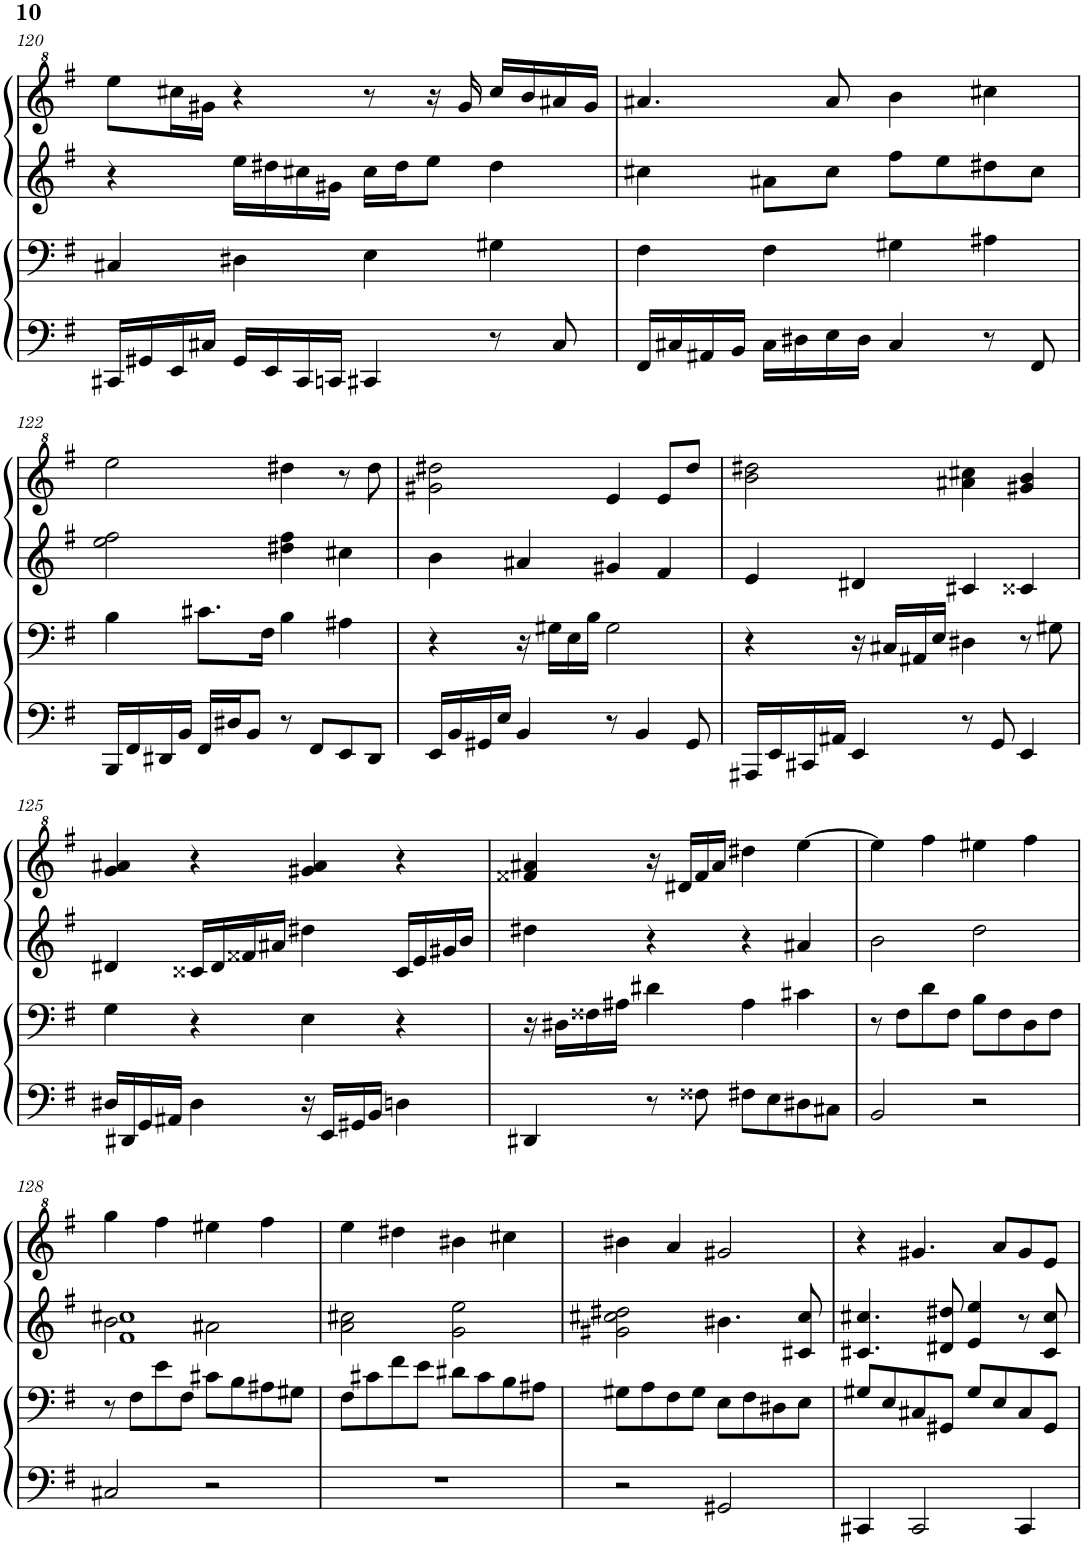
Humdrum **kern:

**kern	**kern	**kern	**kern
*part2	*part2	*part1	*part1
*staff4	*staff3	*staff2	*staff1
*I"Piano	*	*I"Piano	*
*I'Pno	*	*I'Pno	*
!!LO:PB:g=z
*clefF4	*clefF4	*clefG2	*clefG^2
*k[f#]	*k[f#]	*k[f#]	*k[f#]
*M4/4	*M4/4	*M4/4	*M4/4
=120	=120	=120	=120
16CC#X/LL	4C#X/	4r	8eee\L
16GG#X/	.	.	.
16EE/	.	.	16ccc#X\L
16C#X/JJ	.	.	16gg#X\JJ
16GG#/LL	4D#X\	16ee\LL	4r
16EE/	.	16dd#X\	.
16CC#/	.	16cc#X\	.
16CCn/JJ	.	16g#X\JJ	.
4CC#X/	4E\	16cc#\LL	8r
.	.	16dd#\J	.
.	.	8ee\J	16r
.	.	.	16gg#/
8r	4G#X\	4dd#\	16ccc#/LL
.	.	.	16bb/
8C#/	.	.	16aa#X/
.	.	.	16gg#/JJ
=121	=121	=121	=121
16FF#/LL	4F#\	4cc#X\	4.aa#X/
16C#X/	.	.	.
16AA#X/	.	.	.
16BB/JJ	.	.	.
16C#\LL	4F#\	8a#X\L	.
16D#X\	.	.	.
16E\	.	8cc#\J	8aa#/
16D#\JJ	.	.	.
4C#/	4G#X\	8ff#\L	4bb\
.	.	8ee\	.
8r	4A#X\	8dd#X\	4ccc#X\
8FF#/	.	8cc#\J	.
!!LO:LB:g=z
=122	=122	=122	=122
16BBB/LL	4B\	2ee\ 2ff#\	2eee\
16FF#/	.	.	.
16DD#X/	.	.	.
16BB/JJ	.	.	.
16FF#/LL	8.c#X\L	.	.
16D#X/J	.	.	.
8BB/J	.	.	.
.	16F#\Jk	.	.
8r	4B\	4dd#X\ 4ff#\	4ddd#X\
8FF#/L	.	.	.
8EE/	4A#X\	4cc#X\	8r
8DD#/J	.	.	8ddd#\
=123	=123	=123	=123
16EE/LL	4r	4b\	2gg#X\ 2ddd#X\
16BB/	.	.	.
16GG#X/	.	.	.
16E/JJ	.	.	.
4BB/	16r	4a#X/	.
.	16G#X\LL	.	.
.	16E\	.	.
.	16B\JJ	.	.
8r	2G#\	4g#X/	4ee/
4BB/	.	.	.
.	.	4f#/	8ee/L
8GG#/	.	.	8ddd#/J
=124	=124	=124	=124
16AAA#X/LL	4r	4e/	2bb\ 2ddd#X\
16EE/	.	.	.
16CC#X/	.	.	.
16AA#X/JJ	.	.	.
4EE/	16r	4d#X/	.
.	16C#X/LL	.	.
.	16AA#X/	.	.
.	16E/JJ	.	.
8r	4D#X\	4c#X/	4aa#X\ 4ccc#X\
8GG/	.	.	.
4EE/	8r	4c##X/	4gg#X/ 4bb/
.	8G#X\	.	.
!!LO:LB:g=z
=125	=125	=125	=125
16D#X/LL	4G\	4d#X/	4gg/ 4aa#X/
16DD#X/	.	.	.
16GG/	.	.	.
16AA#X/JJ	.	.	.
4D#\	4r	16c##X/LL	4r
.	.	16d#/	.
.	.	16f##X/	.
.	.	16a#X/JJ	.
16r	4E\	4dd#X\	4gg#X/ 4aa#/
16EE/LL	.	.	.
16GG#X/	.	.	.
16BB/JJ	.	.	.
4Dn\	4r	16c##X/LL	4r
.	.	16e/	.
.	.	16g#X/	.
.	.	16b/JJ	.
=126	=126	=126	=126
4DD#X/	16r	4dd#X\	4ff##X/ 4aa#X/
.	16D#X\LL	.	.
.	16F##X\	.	.
.	16A#X\JJ	.	.
8r	4d#X\	4r	16r
.	.	.	16dd#X/LL
8F##X\	.	.	16ff##/
.	.	.	16aa#/JJ
8F#X\L	4A#\	4r	4ddd#X\
8E\	.	.	.
8D#X\	4c#X\	4a#X/	[4eee\
8C#X\J	.	.	.
=127	=127	=127	=127
2BB/	8r	2b\	4eee\]
.	8F#\L	.	.
.	8d\	.	4fff#\
.	8F#\J	.	.
2r	8B\L	2dd\	4eee#X\
.	8F#\	.	.
.	8D\	.	4fff#\
.	8F#\J	.	.
!!LO:LB:g=z
=128	=128	=128	=128
*	*	*^	*
2C#X/	8r	1f# 1cc#X	2b\	4ggg\
.	8F#\L	.	.	.
.	8e\	.	.	4fff#\
.	8F#\J	.	.	.
2r	8c#X\L	.	2a#X\	4eee#X\
.	8B\	.	.	.
.	8A#X\	.	.	4fff#\
.	8G#X\J	.	.	.
*	*	*v	*v	*
=129	=129	=129	=129
1r	8F#\L	2a\ 2cc#X\	4eee\
.	8c#X\	.	.
.	8f#\	.	4ddd#X\
.	8e\J	.	.
.	8d#X\L	2g\ 2ee\	4bb#X\
.	8c#\	.	.
.	8B\	.	4ccc#X\
.	8A#X\J	.	.
=130	=130	=130	=130
2r	8G#X\L	2g#X\ 2cc#X\ 2dd#X\	4bb#X\
.	8A\	.	.
.	8F#\	.	4aa/
.	8G#\J	.	.
2GG#X/	8E\L	4.b#X\	2gg#X/
.	8F#\	.	.
.	8D#X\	.	.
.	8E\J	8c#X/ 8cc#/	.
=131	=131	=131	=131
4CC#X/	8G#X/L	4.c#X/ 4.cc#X/	4r
.	8E/	.	.
2CC#/	8C#X/	.	4.gg#X/
.	8GG#X/J	8d#X/ 8dd#X/	.
.	8G#/L	4e/ 4ee/	.
.	8E/	.	8aa/L
4CC#/	8C#/	8r	8gg#/
.	8GG#/J	8c#/ 8cc#/	8ee/J
=	=	=	=
*-	*-	*-	*-
